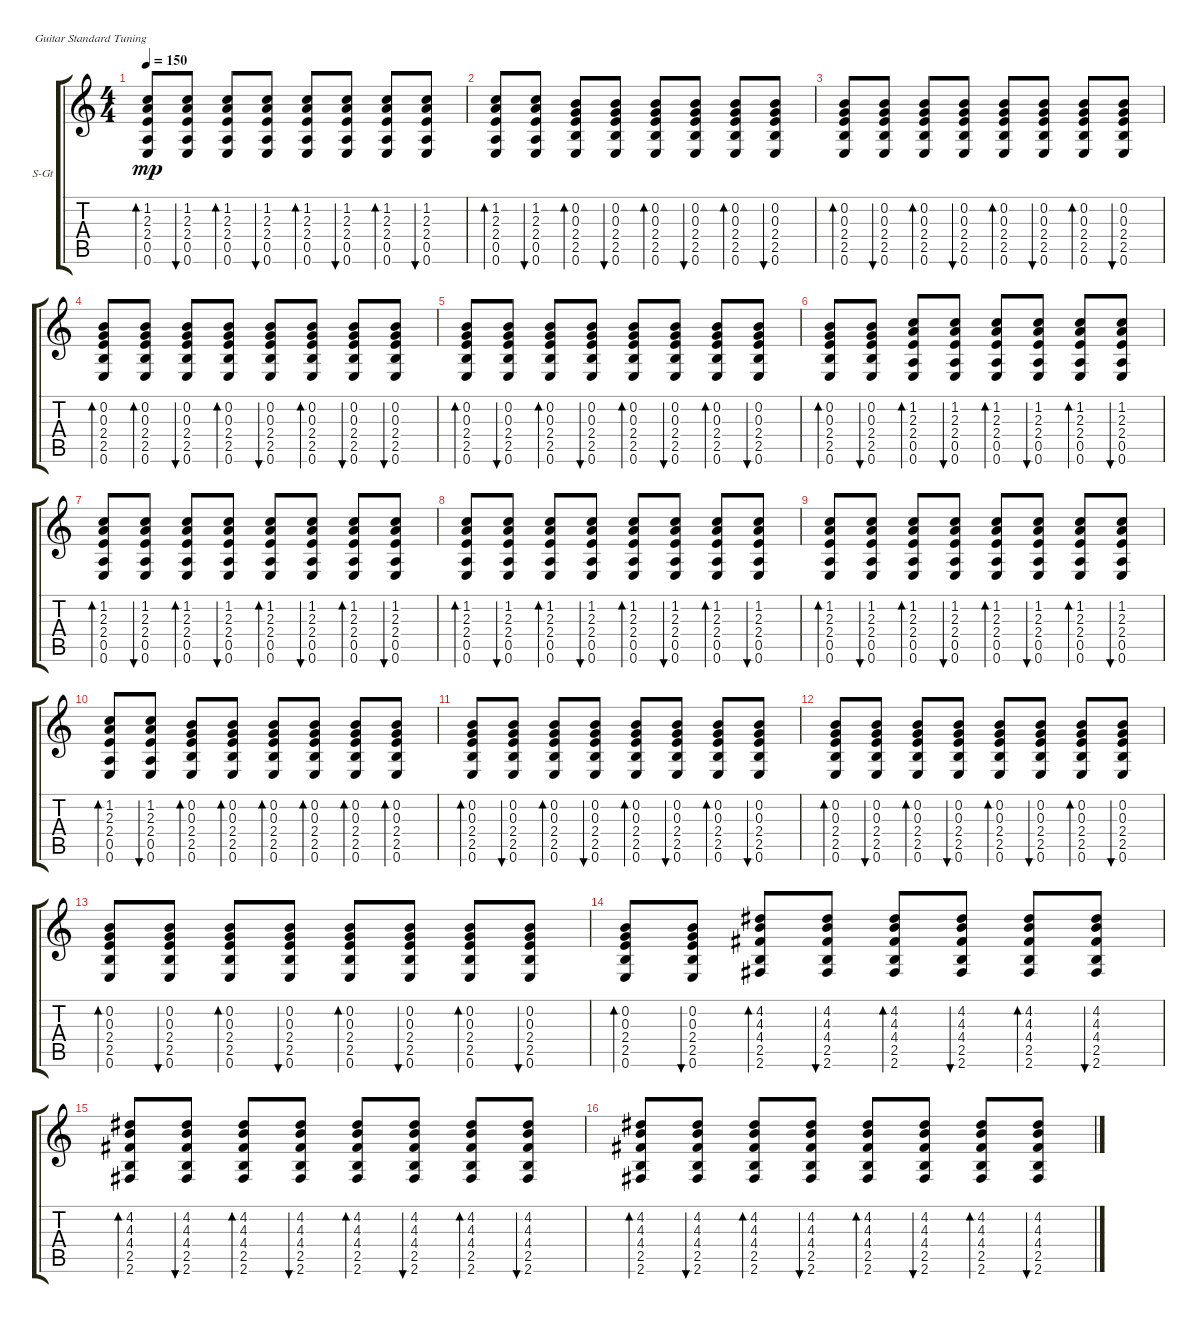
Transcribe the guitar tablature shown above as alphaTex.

\defaultSystemsLayout 4
\bracketExtendMode groupsimilarinstruments
\firstSystemTrackNameOrientation horizontal
\otherSystemsTrackNameOrientation horizontal
\track ("В. Бутусов (гитара)" "S-Gt") {instrument acousticguitarsteel}
\staff {score tabs}
\tuning (E4 B3 G3 D3 A2 E2)
\ts (4 4)
\tempo 150
\clef g2
\ks c
(0.6 0.5 2.4 2.3 1.2).8{bd 51 dy mp} (0.6 0.5 2.4 2.3 1.2).8{bu 51} (0.6 0.5 2.4 2.3 1.2).8{bd 51} (0.6 0.5 2.4 2.3 1.2).8{bu 51} (0.6 0.5 2.4 2.3 1.2).8{bd 51} (0.6 0.5 2.4 2.3 1.2).8{bu 51} (0.6 0.5 2.4 2.3 1.2).8{bd 51} (0.6 0.5 2.4 2.3 1.2).8{bu 51} |
(0.6 0.5 2.4 2.3 1.2).8{bd 51} (0.6 0.5 2.4 2.3 1.2).8{bu 51} (0.6 2.5 2.4 0.3 0.2).8{bd 51} (0.6 2.5 2.4 0.3 0.2).8{bu 51} (0.6 2.5 2.4 0.3 0.2).8{bd 51} (0.6 2.5 2.4 0.3 0.2).8{bu 51} (0.6 2.5 2.4 0.3 0.2).8{bd 51} (0.6 2.5 2.4 0.3 0.2).8{bu 51} |
(0.6 2.5 2.4 0.3 0.2).8{bd 51} (0.6 2.5 2.4 0.3 0.2).8{bu 51} (0.6 2.5 2.4 0.3 0.2).8{bd 51} (0.6 2.5 2.4 0.3 0.2).8{bu 51} (0.6 2.5 2.4 0.3 0.2).8{bd 51} (0.6 2.5 2.4 0.3 0.2).8{bu 51} (0.6 2.5 2.4 0.3 0.2).8{bd 51} (0.6 2.5 2.4 0.3 0.2).8{bu 51} |
(0.6 2.5 2.4 0.3 0.2).8{bd 51} (0.6 2.5 2.4 0.3 0.2).8{bd 51} (0.6 2.5 2.4 0.3 0.2).8{bu 51} (0.6 2.5 2.4 0.3 0.2).8{bd 51} (0.6 2.5 2.4 0.3 0.2).8{bu 51} (0.6 2.5 2.4 0.3 0.2).8{bd 51} (0.6 2.5 2.4 0.3 0.2).8{bu 51} (0.6 2.5 2.4 0.3 0.2).8{bu 51} |
(0.6 2.5 2.4 0.3 0.2).8{bd 51} (0.6 2.5 2.4 0.3 0.2).8{bu 51} (0.6 2.5 2.4 0.3 0.2).8{bd 51} (0.6 2.5 2.4 0.3 0.2).8{bu 51} (0.6 2.5 2.4 0.3 0.2).8{bd 51} (0.6 2.5 2.4 0.3 0.2).8{bu 51} (0.6 2.5 2.4 0.3 0.2).8{bd 51} (0.6 2.5 2.4 0.3 0.2).8{bu 51} |
(0.6 2.5 2.4 0.3 0.2).8{bd 51} (0.6 2.5 2.4 0.3 0.2).8{bu 51} (0.6 0.5 2.4 2.3 1.2).8{bd 51} (0.6 0.5 2.4 2.3 1.2).8{bu 51} (0.6 0.5 2.4 2.3 1.2).8{bd 51} (0.6 0.5 2.4 2.3 1.2).8{bu 51} (0.6 0.5 2.4 2.3 1.2).8{bd 51} (0.6 0.5 2.4 2.3 1.2).8{bu 51} |
(0.6 0.5 2.4 2.3 1.2).8{bd 51} (0.6 0.5 2.4 2.3 1.2).8{bu 51} (0.6 0.5 2.4 2.3 1.2).8{bd 51} (0.6 0.5 2.4 2.3 1.2).8{bu 51} (0.6 0.5 2.4 2.3 1.2).8{bd 51} (0.6 0.5 2.4 2.3 1.2).8{bu 51} (0.6 0.5 2.4 2.3 1.2).8{bd 51} (0.6 0.5 2.4 2.3 1.2).8{bu 51} |
(0.6 0.5 2.4 2.3 1.2).8{bd 51} (0.6 0.5 2.4 2.3 1.2).8{bu 51} (0.6 0.5 2.4 2.3 1.2).8{bd 51} (0.6 0.5 2.4 2.3 1.2).8{bu 51} (0.6 0.5 2.4 2.3 1.2).8{bd 51} (0.6 0.5 2.4 2.3 1.2).8{bu 51} (0.6 0.5 2.4 2.3 1.2).8{bd 51} (0.6 0.5 2.4 2.3 1.2).8{bu 51} |
(0.6 0.5 2.4 2.3 1.2).8{bd 51} (0.6 0.5 2.4 2.3 1.2).8{bu 51} (0.6 0.5 2.4 2.3 1.2).8{bd 51} (0.6 0.5 2.4 2.3 1.2).8{bu 51} (0.6 0.5 2.4 2.3 1.2).8{bd 51} (0.6 0.5 2.4 2.3 1.2).8{bu 51} (0.6 0.5 2.4 2.3 1.2).8{bd 51} (0.6 0.5 2.4 2.3 1.2).8{bu 51} |
(0.6 0.5 2.4 2.3 1.2).8{bd 51} (0.6 0.5 2.4 2.3 1.2).8{bu 51} (0.6 2.5 2.4 0.3 0.2).8{bd 51} (0.6 2.5 2.4 0.3 0.2).8{bd 51} (0.6 2.5 2.4 0.3 0.2).8{bd 51} (0.6 2.5 2.4 0.3 0.2).8{bd 51} (0.6 2.5 2.4 0.3 0.2).8{bd 51} (0.6 2.5 2.4 0.3 0.2).8{bd 51} |
(0.6 2.5 2.4 0.3 0.2).8{bd 51} (0.6 2.5 2.4 0.3 0.2).8{bu 51} (0.6 2.5 2.4 0.3 0.2).8{bd 51} (0.6 2.5 2.4 0.3 0.2).8{bu 51} (0.6 2.5 2.4 0.3 0.2).8{bd 51} (0.6 2.5 2.4 0.3 0.2).8{bu 51} (0.6 2.5 2.4 0.3 0.2).8{bd 51} (0.6 2.5 2.4 0.3 0.2).8{bu 51} |
(0.6 2.5 2.4 0.3 0.2).8{bd 51} (0.6 2.5 2.4 0.3 0.2).8{bu 51} (0.6 2.5 2.4 0.3 0.2).8{bd 51} (0.6 2.5 2.4 0.3 0.2).8{bu 51} (0.6 2.5 2.4 0.3 0.2).8{bd 51} (0.6 2.5 2.4 0.3 0.2).8{bu 51} (0.6 2.5 2.4 0.3 0.2).8{bd 51} (0.6 2.5 2.4 0.3 0.2).8{bu 51} |
(0.6 2.5 2.4 0.3 0.2).8{bd 51} (0.6 2.5 2.4 0.3 0.2).8{bu 51} (0.6 2.5 2.4 0.3 0.2).8{bd 51} (0.6 2.5 2.4 0.3 0.2).8{bu 51} (0.6 2.5 2.4 0.3 0.2).8{bd 51} (0.6 2.5 2.4 0.3 0.2).8{bu 51} (0.6 2.5 2.4 0.3 0.2).8{bd 51} (0.6 2.5 2.4 0.3 0.2).8{bu 51} |
(0.6 2.5 2.4 0.3 0.2).8{bd 51} (0.6 2.5 2.4 0.3 0.2).8{bu 51} (2.6 2.5 4.4 4.3 4.2).8{bd 51} (2.6 2.5 4.4 4.3 4.2).8{bu 51} (2.6 2.5 4.4 4.3 4.2).8{bd 51} (2.6 2.5 4.4 4.3 4.2).8{bu 51} (2.6 2.5 4.4 4.3 4.2).8{bd 51} (2.6 2.5 4.4 4.3 4.2).8{bu 51} |
(2.6 2.5 4.4 4.3 4.2).8{bd 51} (2.6 2.5 4.4 4.3 4.2).8{bu 51} (2.6 2.5 4.4 4.3 4.2).8{bd 51} (2.6 2.5 4.4 4.3 4.2).8{bu 51} (2.6 2.5 4.4 4.3 4.2).8{bd 51} (2.6 2.5 4.4 4.3 4.2).8{bu 51} (2.6 2.5 4.4 4.3 4.2).8{bd 51} (2.6 2.5 4.4 4.3 4.2).8{bu 51} |
(2.6 2.5 4.4 4.3 4.2).8{bd 51} (2.6 2.5 4.4 4.3 4.2).8{bu 51} (2.6 2.5 4.4 4.3 4.2).8{bd 51} (2.6 2.5 4.4 4.3 4.2).8{bu 51} (2.6 2.5 4.4 4.3 4.2).8{bd 51} (2.6 2.5 4.4 4.3 4.2).8{bu 51} (2.6 2.5 4.4 4.3 4.2).8{bd 51} (2.6 2.5 4.4 4.3 4.2).8{bu 51}
